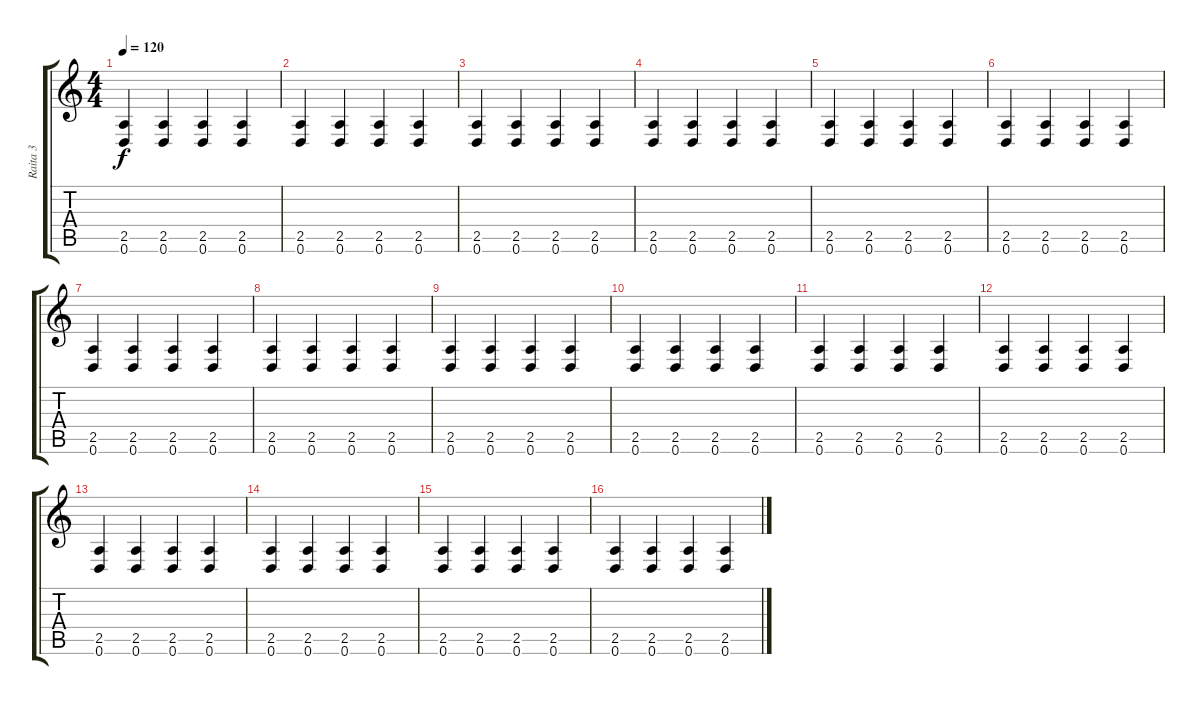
\track ("Raita 3" "Raita 3") {instrument distortionguitar}
\staff {score tabs}
\tuning (D4 A3 F3 C3 G2 D2) {hide}
\ts (4 4)
\tempo 120
\clef g2
\ks c
(2.5 0.6).4{dy f} (2.5 0.6).4 (2.5 0.6).4 (2.5 0.6).4 |
(2.5 0.6).4 (2.5 0.6).4 (2.5 0.6).4 (2.5 0.6).4 |
(2.5 0.6).4 (2.5 0.6).4 (2.5 0.6).4 (2.5 0.6).4 |
(2.5 0.6).4 (2.5 0.6).4 (2.5 0.6).4 (2.5 0.6).4 |
(2.5 0.6).4 (2.5 0.6).4 (2.5 0.6).4 (2.5 0.6).4 |
(2.5 0.6).4 (2.5 0.6).4 (2.5 0.6).4 (2.5 0.6).4 |
(2.5 0.6).4 (2.5 0.6).4 (2.5 0.6).4 (2.5 0.6).4 |
(2.5 0.6).4 (2.5 0.6).4 (2.5 0.6).4 (2.5 0.6).4 |
(2.5 0.6).4 (2.5 0.6).4 (2.5 0.6).4 (2.5 0.6).4 |
(2.5 0.6).4 (2.5 0.6).4 (2.5 0.6).4 (2.5 0.6).4 |
(2.5 0.6).4 (2.5 0.6).4 (2.5 0.6).4 (2.5 0.6).4 |
(2.5 0.6).4 (2.5 0.6).4 (2.5 0.6).4 (2.5 0.6).4 |
(2.5 0.6).4 (2.5 0.6).4 (2.5 0.6).4 (2.5 0.6).4 |
(2.5 0.6).4 (2.5 0.6).4 (2.5 0.6).4 (2.5 0.6).4 |
(2.5 0.6).4 (2.5 0.6).4 (2.5 0.6).4 (2.5 0.6).4 |
(2.5 0.6).4 (2.5 0.6).4 (2.5 0.6).4 (2.5 0.6).4
